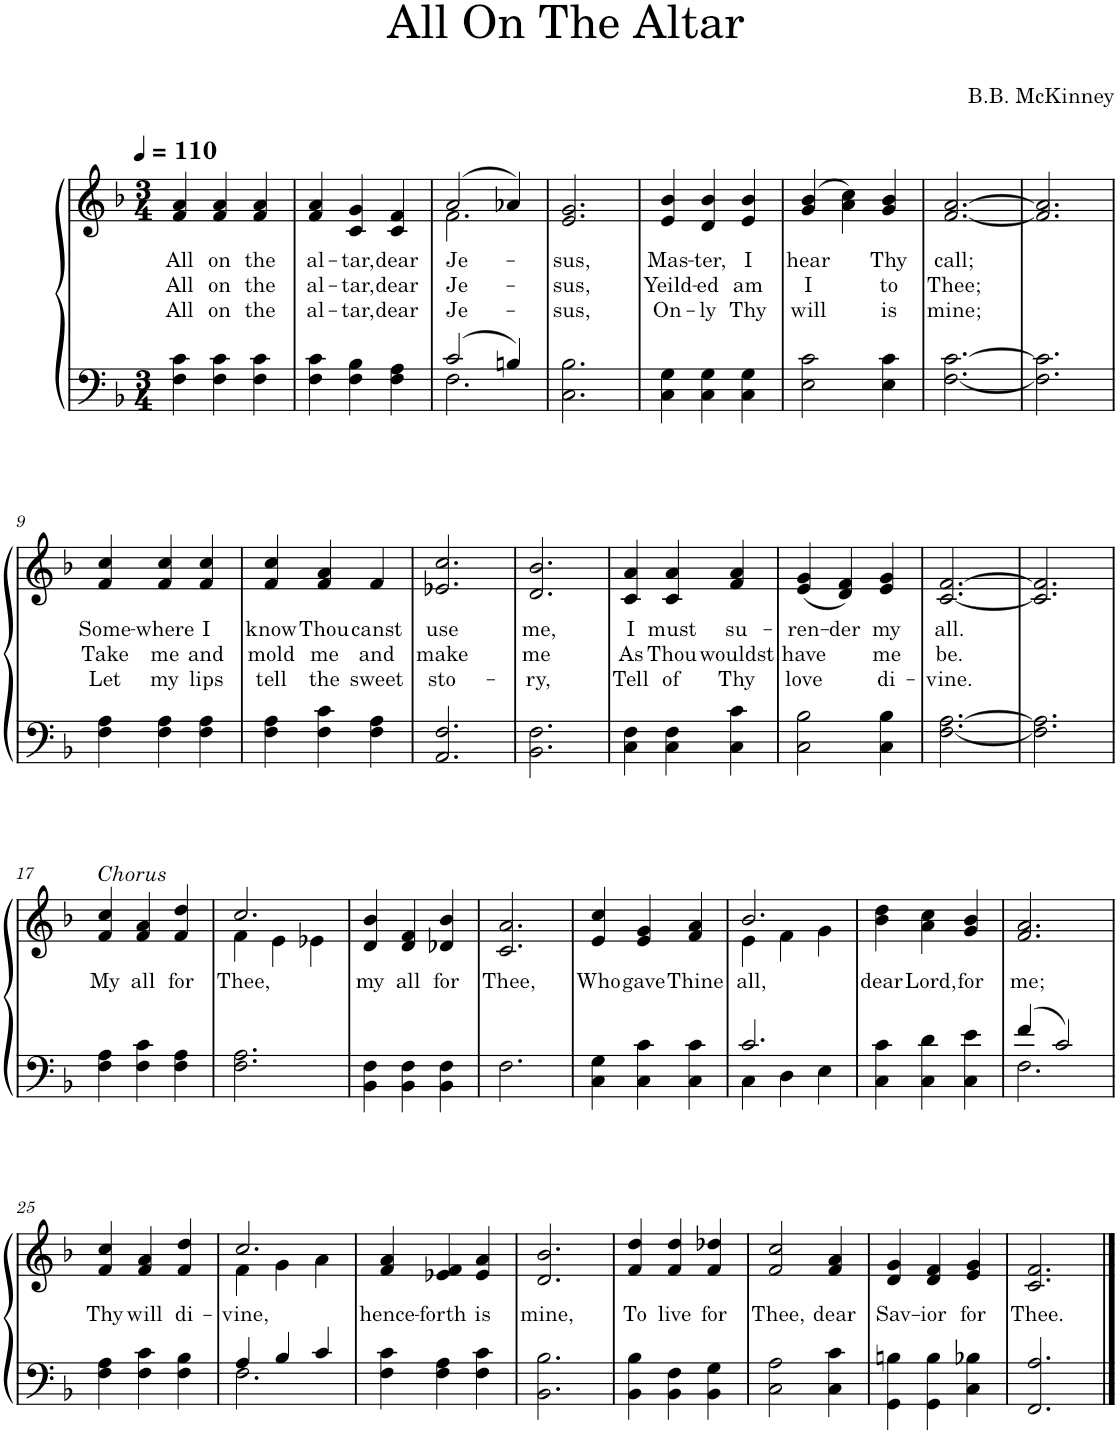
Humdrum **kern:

**kern	**kern	**text	**text	**text
*part1	*part1	*part1	*part1	*part1
*staff2	*staff1	*staff1	*staff1	*staff1
*I"Piano	*	*	*	*
*I'Pno.	*	*	*	*
*clefF4	*clefG2	*	*	*
*k[b-]	*k[b-]	*	*	*
*M3/4	*M3/4	*	*	*
*MM110	*MM110	*	*	*
=1	=1	=1	=1	=1
!	!	!LO:LY:b	!LO:LY:b	!LO:LY:b
4F\ 4c\	4f/ 4a/	All	All	All
!	!	!LO:LY:b	!LO:LY:b	!LO:LY:b
4F\ 4c\	4f/ 4a/	on	on	on
!	!	!LO:LY:b	!LO:LY:b	!LO:LY:b
4F\ 4c\	4f/ 4a/	the	the	the
=2	=2	=2	=2	=2
!	!	!LO:LY:b	!LO:LY:b	!LO:LY:b
4F\ 4c\	4f/ 4a/	al-	al-	al-
!	!	!LO:LY:b	!LO:LY:b	!LO:LY:b
4F\ 4B-\	4c/ 4g/	-tar,	-tar,	-tar,
!	!	!LO:LY:b	!LO:LY:b	!LO:LY:b
4F\ 4A\	4c/ 4f/	dear	dear	dear
=3	=3	=3	=3	=3
*^	*	*	*	*
!	!	!	!LO:LY:b	!LO:LY:b	!LO:LY:b
*	*	*^	*	*	*
2c/	2.F\	(2a/	2.f\	Je-	Je-	Je-
4Bn/	.	4a-X/)	.	.	.	.
*v	*v	*	*	*	*	*
*	*v	*v	*	*	*
=4	=4	=4	=4	=4
!	!	!LO:LY:b	!LO:LY:b	!LO:LY:b
2.C\ 2.B-\	2.e/ 2.g/	-sus,	-sus,	-sus,
=5	=5	=5	=5	=5
!	!	!LO:LY:b	!LO:LY:b	!LO:LY:b
4C\ 4G\	4e/ 4b-/	Mas-	Yeild-	On-
!	!	!LO:LY:b	!LO:LY:b	!LO:LY:b
4C\ 4G\	4d/ 4b-/	-ter,	-ed	-ly
!	!	!LO:LY:b	!LO:LY:b	!LO:LY:b
4C\ 4G\	4e/ 4b-/	I	am	Thy
=6	=6	=6	=6	=6
!	!	!LO:LY:b	!LO:LY:b	!LO:LY:b
2E\ 2c\	(4g/ 4b-/	hear	I	will
.	4a\ 4cc\)	.	.	.
!	!	!LO:LY:b	!LO:LY:b	!LO:LY:b
4E\ 4c\	4g/ 4b-/	Thy	to	is
=7	=7	=7	=7	=7
!	!	!LO:LY:b	!LO:LY:b	!LO:LY:b
[2.F\ [2.c\	[2.f/ [2.a/	call;	Thee;	mine;
=8	=8	=8	=8	=8
2.F\] 2.c\]	2.f/] 2.a/]	.	.	.
!!LO:LB:g=z
=9	=9	=9	=9	=9
!	!	!LO:LY:b	!LO:LY:b	!LO:LY:b
4F\ 4A\	4f/ 4cc/	Some-	Take	Let
!	!	!LO:LY:b	!LO:LY:b	!LO:LY:b
4F\ 4A\	4f/ 4cc/	-where	me	my
!	!	!LO:LY:b	!LO:LY:b	!LO:LY:b
4F\ 4A\	4f/ 4cc/	I	and	lips
=10	=10	=10	=10	=10
!	!	!LO:LY:b	!LO:LY:b	!LO:LY:b
4F\ 4A\	4f/ 4cc/	know	mold	tell
!	!	!LO:LY:b	!LO:LY:b	!LO:LY:b
4F\ 4c\	4f/ 4a/	Thou	me	the
!	!	!LO:LY:b	!LO:LY:b	!LO:LY:b
4F\ 4A\	4f/	canst	and	sweet
=11	=11	=11	=11	=11
!	!	!LO:LY:b	!LO:LY:b	!LO:LY:b
2.AA/ 2.F/	2.e-X/ 2.cc/	use	make	sto-
=12	=12	=12	=12	=12
!	!	!LO:LY:b	!LO:LY:b	!LO:LY:b
2.BB-\ 2.F\	2.d/ 2.b-/	me,	me	-ry,
=13	=13	=13	=13	=13
!	!	!LO:LY:b	!LO:LY:b	!LO:LY:b
4C\ 4F\	4c/ 4a/	I	As	Tell
!	!	!LO:LY:b	!LO:LY:b	!LO:LY:b
4C\ 4F\	4c/ 4a/	must	Thou	of
!	!	!LO:LY:b	!LO:LY:b	!LO:LY:b
4C\ 4c\	4f/ 4a/	su-	wouldst	Thy
=14	=14	=14	=14	=14
!	!	!LO:LY:b	!LO:LY:b	!LO:LY:b
2C\ 2B-\	(<4e/ 4g/	-ren-	have	love
!	!	!LO:LY:b	!	!
.	4d/ 4f/)	-der	.	.
!	!	!LO:LY:b	!LO:LY:b	!LO:LY:b
4C\ 4B-\	4e/ 4g/	my	me	di-
=15	=15	=15	=15	=15
!	!	!LO:LY:b	!LO:LY:b	!LO:LY:b
[2.F\ [2.A\	[2.c/ [2.f/	all.	be.	-vine.
=16	=16	=16	=16	=16
2.F\] 2.A\]	2.c/] 2.f/]	.	.	.
!!LO:LB:g=z
=17	=17	=17	=17	=17
!	!LO:TX:a:i:t=Chorus	!	!	!
!	!	!LO:LY:b	!	!
4F\ 4A\	4f/ 4cc/	My	.	.
!	!	!LO:LY:b	!	!
4F\ 4c\	4f/ 4a/	all	.	.
!	!	!LO:LY:b	!	!
4F\ 4A\	4f/ 4dd/	for	.	.
=18	=18	=18	=18	=18
!	!	!LO:LY:b	!	!
*	*^	*	*	*
2.F\ 2.A\	2.cc/	4f\	Thee,	.	.
.	.	4e\	.	.	.
.	.	4e-X\	.	.	.
=19	=19	=19	=19	=19	=19
!	!	!	!LO:LY:b	!	!
*	*v	*v	*	*	*
4BB-\ 4F\	4d/ 4b-/	my	.	.
!	!	!LO:LY:b	!	!
4BB-\ 4F\	4d/ 4f/	all	.	.
!	!	!LO:LY:b	!	!
4BB-\ 4F\	4d-X/ 4b-/	for	.	.
=20	=20	=20	=20	=20
!	!	!LO:LY:b	!	!
2.F\	2.c/ 2.a/	Thee,	.	.
=21	=21	=21	=21	=21
!	!	!LO:LY:b	!	!
4C\ 4G\	4e/ 4cc/	Who	.	.
!	!	!LO:LY:b	!	!
4C\ 4c\	4e/ 4g/	gave	.	.
!	!	!LO:LY:b	!	!
4C\ 4c\	4f/ 4a/	Thine	.	.
=22	=22	=22	=22	=22
*^	*	*	*	*
!	!	!	!LO:LY:b	!	!
*	*	*^	*	*	*
2.c/	4C\	2.b-/	4e\	all,	.	.
.	4D\	.	4f\	.	.	.
.	4E\	.	4g\	.	.	.
=23	=23	=23	=23	=23	=23	=23
!	!	!	!	!LO:LY:b	!	!
*v	*v	*	*	*	*	*
*	*v	*v	*	*	*
4C\ 4c\	4b-\ 4dd\	dear	.	.
!	!	!LO:LY:b	!	!
4C\ 4d\	4a\ 4cc\	Lord,	.	.
!	!	!LO:LY:b	!	!
4C\ 4e\	4g/ 4b-/	for	.	.
=24	=24	=24	=24	=24
*^	*	*	*	*
!	!	!	!LO:LY:b	!	!
2.F\	4f/	2.f/ 2.a/	me;	.	.
.	2c/	.	.	.	.
!!LO:LB:g=z
=25	=25	=25	=25	=25	=25
!	!	!	!LO:LY:b	!	!
*v	*v	*	*	*	*
4F\ 4A\	4f/ 4cc/	Thy	.	.
!	!	!LO:LY:b	!	!
4F\ 4c\	4f/ 4a/	will	.	.
!	!	!LO:LY:b	!	!
4F\ 4B-\	4f/ 4dd/	di-	.	.
=26	=26	=26	=26	=26
*^	*	*	*	*
!	!	!	!LO:LY:b	!	!
*	*	*^	*	*	*
2.F\	4A/	2.cc/	4f\	-vine,	.	.
.	4B-/	.	4g\	.	.	.
.	4c/	.	4a\	.	.	.
=27	=27	=27	=27	=27	=27	=27
!	!	!	!	!LO:LY:b	!	!
*v	*v	*	*	*	*	*
*	*v	*v	*	*	*
4F\ 4c\	4f/ 4a/	hence-	.	.
!	!	!LO:LY:b	!	!
4F\ 4A\	4e-X/ 4f/	-forth	.	.
!	!	!LO:LY:b	!	!
4F\ 4c\	4e-/ 4a/	is	.	.
=28	=28	=28	=28	=28
!	!	!LO:LY:b	!	!
2.BB-\ 2.B-\	2.d/ 2.b-/	mine,	.	.
=29	=29	=29	=29	=29
!	!	!LO:LY:b	!	!
4BB-\ 4B-\	4f/ 4dd/	To	.	.
!	!	!LO:LY:b	!	!
4BB-\ 4F\	4f/ 4dd/	live	.	.
!	!	!LO:LY:b	!	!
4BB-\ 4G\	4f/ 4dd-X/	for	.	.
=30	=30	=30	=30	=30
!	!	!LO:LY:b	!	!
2C\ 2A\	2f/ 2cc/	Thee,	.	.
!	!	!LO:LY:b	!	!
4C\ 4c\	4f/ 4a/	dear	.	.
=31	=31	=31	=31	=31
!	!	!LO:LY:b	!	!
4GG\ 4Bn\	4d/ 4g/	Sav-	.	.
!	!	!LO:LY:b	!	!
4GG\ 4B\	4d/ 4f/	-ior	.	.
!	!	!LO:LY:b	!	!
4C\ 4B-X\	4e/ 4g/	for	.	.
=32	=32	=32	=32	=32
!	!	!LO:LY:b	!	!
2.FF/ 2.A/	2.c/ 2.f/	Thee.	.	.
==	==	==	==	==
*-	*-	*-	*-	*-
